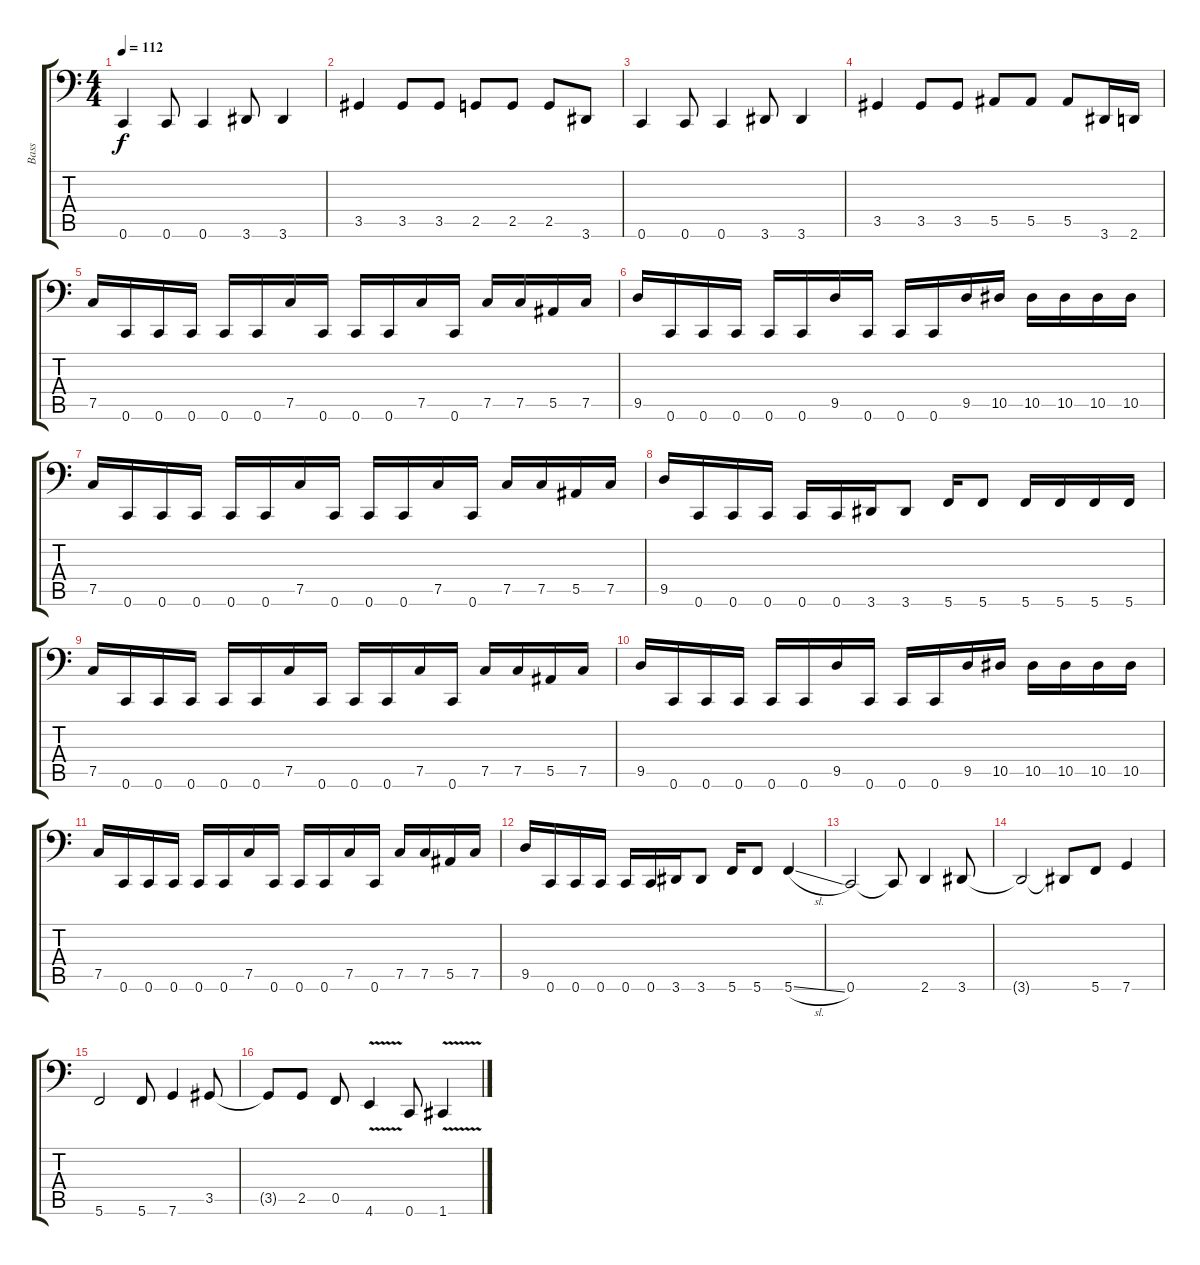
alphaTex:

\track ("Bass" "Bass") {instrument electricbasspick}
\staff {score tabs}
\tuning (C3 G2 Eb2 Bb1 F1 C1) {hide}
\ts (4 4)
\tempo 112
\clef f4
\ks c
0.6.4{dy f} 0.6.8 0.6.4 3.6.8 3.6.4 |
3.5.4 3.5.8 3.5.8 2.5.8 2.5.8 2.5.8 3.6.8 |
0.6.4 0.6.8 0.6.4 3.6.8 3.6.4 |
3.5.4 3.5.8 3.5.8 5.5.8 5.5.8 5.5.8 3.6.16 2.6.16 |
7.5.16 0.6.16 0.6.16 0.6.16 0.6.16 0.6.16 7.5.16 0.6.16 0.6.16 0.6.16 7.5.16 0.6.16 7.5.16 7.5.16 5.5.16 7.5.16 |
9.5.16 0.6.16 0.6.16 0.6.16 0.6.16 0.6.16 9.5.16 0.6.16 0.6.16 0.6.16 9.5.16 10.5.16 10.5.16 10.5.16 10.5.16 10.5.16 |
7.5.16 0.6.16 0.6.16 0.6.16 0.6.16 0.6.16 7.5.16 0.6.16 0.6.16 0.6.16 7.5.16 0.6.16 7.5.16 7.5.16 5.5.16 7.5.16 |
9.5.16 0.6.16 0.6.16 0.6.16 0.6.16 0.6.16 3.6.16 3.6.8 5.6.16 5.6.8 5.6.16 5.6.16 5.6.16 5.6.16 |
7.5.16 0.6.16 0.6.16 0.6.16 0.6.16 0.6.16 7.5.16 0.6.16 0.6.16 0.6.16 7.5.16 0.6.16 7.5.16 7.5.16 5.5.16 7.5.16 |
9.5.16 0.6.16 0.6.16 0.6.16 0.6.16 0.6.16 9.5.16 0.6.16 0.6.16 0.6.16 9.5.16 10.5.16 10.5.16 10.5.16 10.5.16 10.5.16 |
7.5.16 0.6.16 0.6.16 0.6.16 0.6.16 0.6.16 7.5.16 0.6.16 0.6.16 0.6.16 7.5.16 0.6.16 7.5.16 7.5.16 5.5.16 7.5.16 |
9.5.16 0.6.16 0.6.16 0.6.16 0.6.16 0.6.16 3.6.16 3.6.8 5.6.16 5.6.8 5.6{sl}.4 |
0.6.2 0.6{t}.8 2.6.4 3.6.8 |
3.6{t}.2 3.6{t}.8 5.6.8 7.6.4 |
5.6.2 5.6.8 7.6.4 3.5.8 |
3.5{t}.8 2.5.8 0.5.8 4.6{v}.4 0.6.8 1.6{v}.4
